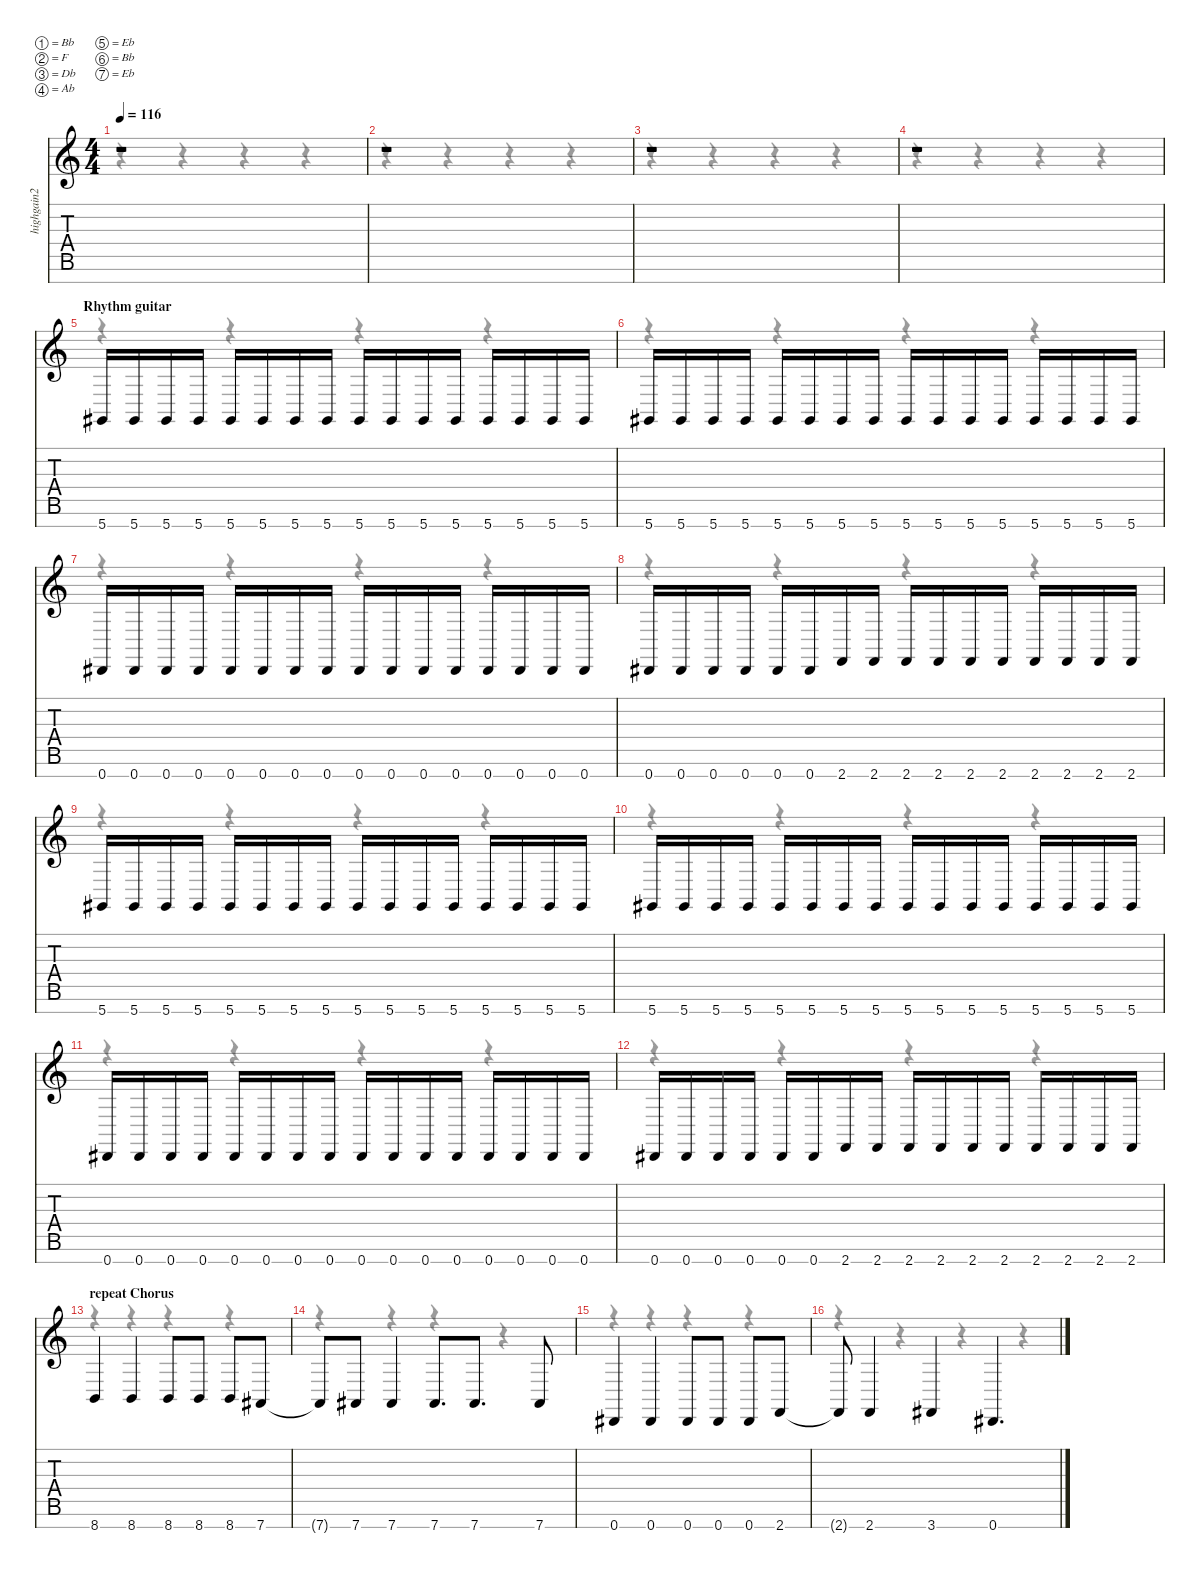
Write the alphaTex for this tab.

\defaultSystemsLayout 4
\hideDynamics
\bracketExtendMode nobrackets
\track ("Rhythm Right" "highgain2") {instrument distortionguitar}
\staff {score tabs}
\tuning (Bb3 F3 Db3 Ab2 Eb2 Bb1 Eb1)
\voice
\ts (4 4)
\tempo 116
\clef g2
\ks c
r.1{dy f} |
r.1 |
r.1 |
r.1 |
\section ("" "Rhythm guitar")
5.7{acc #}.16 5.7{acc #}.16 5.7{acc #}.16 5.7{acc #}.16 5.7{acc #}.16 5.7{acc #}.16 5.7{acc #}.16 5.7{acc #}.16 5.7{acc #}.16 5.7{acc #}.16 5.7{acc #}.16 5.7{acc #}.16 5.7{acc #}.16 5.7{acc #}.16 5.7{acc #}.16 5.7{acc #}.16 |
5.7{acc #}.16 5.7{acc #}.16 5.7{acc #}.16 5.7{acc #}.16 5.7{acc #}.16 5.7{acc #}.16 5.7{acc #}.16 5.7{acc #}.16 5.7{acc #}.16 5.7{acc #}.16 5.7{acc #}.16 5.7{acc #}.16 5.7{acc #}.16 5.7{acc #}.16 5.7{acc #}.16 5.7{acc #}.16 |
0.7{acc #}.16 0.7{acc #}.16 0.7{acc #}.16 0.7{acc #}.16 0.7{acc #}.16 0.7{acc #}.16 0.7{acc #}.16 0.7{acc #}.16 0.7{acc #}.16 0.7{acc #}.16 0.7{acc #}.16 0.7{acc #}.16 0.7{acc #}.16 0.7{acc #}.16 0.7{acc #}.16 0.7{acc #}.16 |
0.7{acc #}.16 0.7{acc #}.16 0.7{acc #}.16 0.7{acc #}.16 0.7{acc #}.16 0.7{acc #}.16 2.7.16 2.7.16 2.7.16 2.7.16 2.7.16 2.7.16 2.7.16 2.7.16 2.7.16 2.7.16 |
5.7{acc #}.16 5.7{acc #}.16 5.7{acc #}.16 5.7{acc #}.16 5.7{acc #}.16 5.7{acc #}.16 5.7{acc #}.16 5.7{acc #}.16 5.7{acc #}.16 5.7{acc #}.16 5.7{acc #}.16 5.7{acc #}.16 5.7{acc #}.16 5.7{acc #}.16 5.7{acc #}.16 5.7{acc #}.16 |
5.7{acc #}.16 5.7{acc #}.16 5.7{acc #}.16 5.7{acc #}.16 5.7{acc #}.16 5.7{acc #}.16 5.7{acc #}.16 5.7{acc #}.16 5.7{acc #}.16 5.7{acc #}.16 5.7{acc #}.16 5.7{acc #}.16 5.7{acc #}.16 5.7{acc #}.16 5.7{acc #}.16 5.7{acc #}.16 |
0.7{acc #}.16 0.7{acc #}.16 0.7{acc #}.16 0.7{acc #}.16 0.7{acc #}.16 0.7{acc #}.16 0.7{acc #}.16 0.7{acc #}.16 0.7{acc #}.16 0.7{acc #}.16 0.7{acc #}.16 0.7{acc #}.16 0.7{acc #}.16 0.7{acc #}.16 0.7{acc #}.16 0.7{acc #}.16 |
0.7{acc #}.16 0.7{acc #}.16 0.7{acc #}.16 0.7{acc #}.16 0.7{acc #}.16 0.7{acc #}.16 2.7.16 2.7.16 2.7.16 2.7.16 2.7.16 2.7.16 2.7.16 2.7.16 2.7.16 2.7.16 |
\section ("" "repeat Chorus")
8.7.4 8.7.4 8.7.8 8.7.8 8.7.8 7.7{acc #}.8 |
7.7{t acc #}.8 7.7{acc #}.8 7.7{acc #}.4 7.7{acc #}.8{d} 7.7{acc #}.8{d} 7.7{acc #}.8 |
0.7{acc #}.4 0.7{acc #}.4 0.7{acc #}.8 0.7{acc #}.8 0.7{acc #}.8 2.7.8 |
2.7{t}.8 2.7.4 3.7{acc #}.4 0.7{acc #}.4{d}
\voice
\clef g2
\ottava regular
\simile none
\ks c
r.4{dy mf} r.4 r.4 r.4 |
r.4 r.4 r.4 r.4 |
r.4 r.4 r.4 r.4 |
r.4 r.4 r.4 r.4 |
r.4 r.4 r.4 r.4 |
r.4 r.4 r.4 r.4 |
r.4 r.4 r.4 r.4 |
r.4 r.4 r.4 r.4 |
r.4 r.4 r.4 r.4 |
r.4 r.4 r.4 r.4 |
r.4 r.4 r.4 r.4 |
r.4 r.4 r.4 r.4 |
r.4 r.4 r.4 r.4 |
r.4 r.4 r.4 r.4 |
r.4 r.4 r.4 r.4 |
r.4 r.4 r.4 r.4
